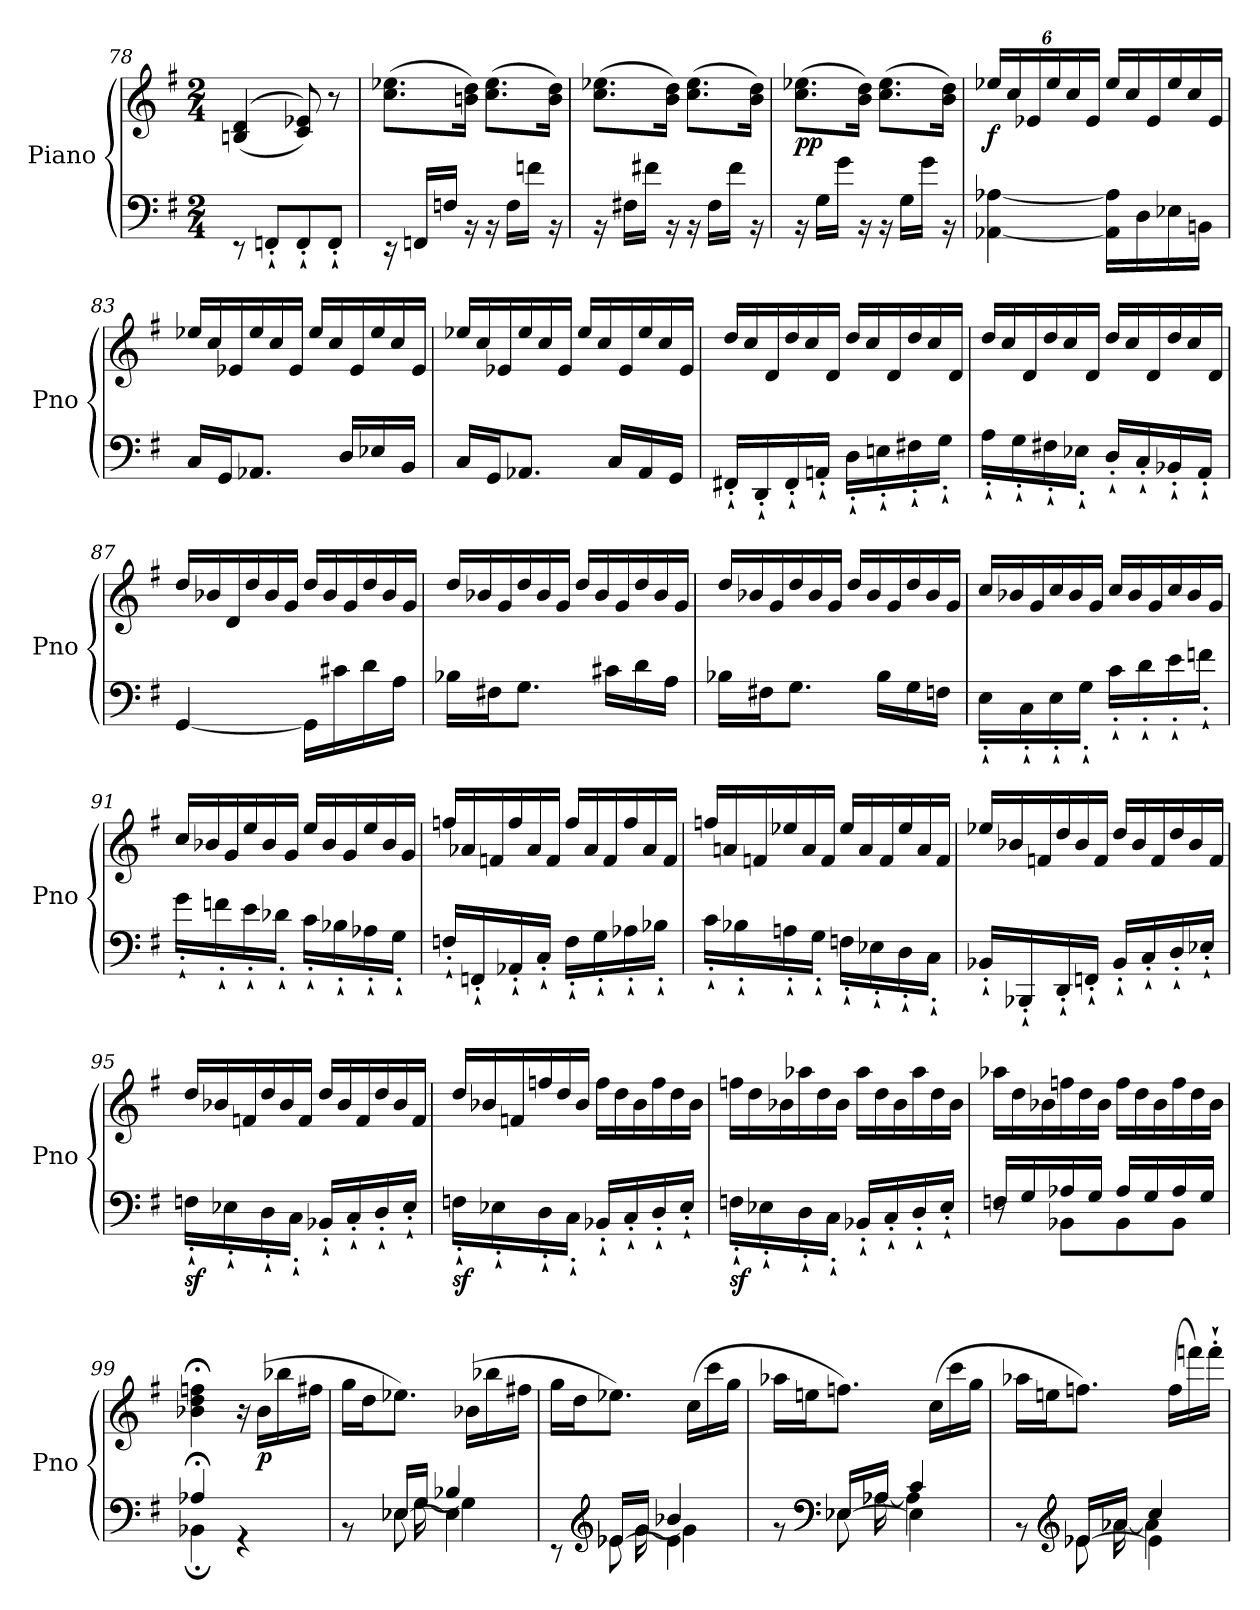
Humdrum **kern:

**kern	**kern	**dynam
*part1	*part1	*part1
*staff2	*staff1	*staff1/2
*I"Piano	*	*
*I'Pno	*	*
!!LO:LB:g=z
*clefF4	*clefG2	*
*k[f#]	*k[f#]	*
*M2/4	*M2/4	*
=78	=78	=78
*^	*	*
2ryy	8r	(>(4Bn/ 4d/	.
.	8FFn'`/L	.	.
.	8FF'`/	8c/ 8e-X/))	.
.	8FF'`/J	8r	.
!!LO:LB:g=z
=79	=79	=79	=79
2ryy	16r	(8.cc\ 8.ee-X\L	.
.	16FFn/LL	.	.
.	16Fn/JJ	.	.
.	16r	16bn\ 16dd\Jk)	.
.	16r	(8.cc\ 8.ee-\L	.
.	16F\LL	.	.
.	16fn\JJ	.	.
.	16r	16b\ 16dd\Jk)	.
=80	=80	=80	=80
!	!	!	!LO:DY:b
2ryy	16r	(8.cc\ 8.ee-X\L	other-dynamics
.	16F#X\LL	.	.
.	16f#X\JJ	.	.
.	16r	16b\ 16dd\Jk)	.
.	16r	(8.cc\ 8.ee-\L	.
.	16F#\LL	.	.
.	16f#\JJ	.	.
.	16r	16b\ 16dd\Jk)	.
=81	=81	=81	=81
!	!	!	!LO:DY:b
2ryy	16r	(8.cc\ 8.ee-X\L	pp
.	16G\LL	.	.
.	16g\JJ	.	.
.	16r	16b\ 16dd\Jk)	.
.	16r	(8.cc\ 8.ee-\L	.
.	16G\LL	.	.
.	16g\JJ	.	.
.	16r	16b\ 16dd\Jk)	.
=82	=82	=82	=82
*	*	*Xbrackettup	*
!	!	!	!LO:DY:b
2ryy	[4AA-X\ [4A-X\	24ee-X/LL	f
.	.	24cc/	.
.	.	24e-X/	.
*	*	*Xtuplet	*
.	.	24ee-/	.
.	.	24cc/	.
.	.	24e-/JJ	.
.	16AA-\] 16A-\]LL	24ee-/LL	.
.	.	24cc/	.
.	16D\	.	.
.	.	24e-/	.
.	16E-X\	24ee-/	.
.	.	24cc/	.
.	16BBn\JJ	.	.
.	.	24e-/JJ	.
!!LO:LB:g=z
=83	=83	=83	=83
2ryy	16C/LL	24ee-X/LL	.
.	.	24cc/	.
.	16GG/J	.	.
.	.	24e-X/	.
.	8.AA-X/J	24ee-/	.
.	.	24cc/	.
.	.	24e-/JJ	.
.	.	24ee-/LL	.
.	.	24cc/	.
.	16D/LL	.	.
.	.	24e-/	.
.	16E-X/	24ee-/	.
.	.	24cc/	.
.	16BB/JJ	.	.
.	.	24e-/JJ	.
=84	=84	=84	=84
2ryy	16C/LL	24ee-X/LL	.
.	.	24cc/	.
.	16GG/J	.	.
.	.	24e-X/	.
.	8.AA-X/J	24ee-/	.
.	.	24cc/	.
.	.	24e-/JJ	.
.	.	24ee-/LL	.
.	.	24cc/	.
.	16C/LL	.	.
.	.	24e-/	.
.	16AA-/	24ee-/	.
.	.	24cc/	.
.	16GG/JJ	.	.
.	.	24e-/JJ	.
=85	=85	=85	=85
2ryy	16FF#X'`/LL	24dd/LL	.
.	.	24cc/	.
.	16DD'`/	.	.
.	.	24d/	.
.	16FF#'`/	24dd/	.
.	.	24cc/	.
.	16AAn'`/JJ	.	.
.	.	24d/JJ	.
.	16D'`\LL	24dd/LL	.
.	.	24cc/	.
.	16En'`\	.	.
.	.	24d/	.
.	16F#X'`\	24dd/	.
.	.	24cc/	.
.	16G'`\JJ	.	.
.	.	24d/JJ	.
=86	=86	=86	=86
2ryy	16A'`\LL	24dd/LL	.
.	.	24cc/	.
.	16G'`\	.	.
.	.	24d/	.
.	16F#X'`\	24dd/	.
.	.	24cc/	.
.	16E-X'`\JJ	.	.
.	.	24d/JJ	.
.	16D'`/LL	24dd/LL	.
.	.	24cc/	.
.	16C'`/	.	.
.	.	24d/	.
.	16BB-X'`/	24dd/	.
.	.	24cc/	.
.	16AA'`/JJ	.	.
.	.	24d/JJ	.
!!LO:LB:g=z
=87	=87	=87	=87
2ryy	[4GG/	24dd/LL	.
.	.	24b-X/	.
.	.	24d/	.
.	.	24dd/	.
.	.	24b-/	.
.	.	24g/JJ	.
.	16GG\LL]	24dd/LL	.
.	.	24b-/	.
.	16c#X\	.	.
.	.	24g/	.
.	16d\	24dd/	.
.	.	24b-/	.
.	16A\JJ	.	.
.	.	24g/JJ	.
=88	=88	=88	=88
2ryy	16B-X\LL	24dd/LL	.
.	.	24b-X/	.
.	16F#X\J	.	.
.	.	24g/	.
.	8.G\J	24dd/	.
.	.	24b-/	.
.	.	24g/JJ	.
.	.	24dd/LL	.
.	.	24b-/	.
.	16c#X\LL	.	.
.	.	24g/	.
.	16d\	24dd/	.
.	.	24b-/	.
.	16A\JJ	.	.
.	.	24g/JJ	.
=89	=89	=89	=89
2ryy	16B-X\LL	24dd/LL	.
.	.	24b-X/	.
.	16F#X\J	.	.
.	.	24g/	.
.	8.G\J	24dd/	.
.	.	24b-/	.
.	.	24g/JJ	.
.	.	24dd/LL	.
.	.	24b-/	.
.	16B-\LL	.	.
.	.	24g/	.
.	16G\	24dd/	.
.	.	24b-/	.
.	16Fn\JJ	.	.
.	.	24g/JJ	.
!!LO:LB:g=z
=90	=90	=90	=90
2ryy	16E'`\LL	24cc/LL	.
.	.	24b-X/	.
.	16C'`\	.	.
.	.	24g/	.
.	16E'`\	24cc/	.
.	.	24b-/	.
.	16G'`\JJ	.	.
.	.	24g/JJ	.
.	16c'`\LL	24cc/LL	.
.	.	24b-/	.
.	16d'`\	.	.
.	.	24g/	.
.	16e'`\	24cc/	.
.	.	24b-/	.
.	16fn'`\JJ	.	.
.	.	24g/JJ	.
!!LO:PB:g=z
=91	=91	=91	=91
2ryy	16g'`\LL	24cc/LL	.
.	.	24b-X/	.
.	16fn'`\	.	.
.	.	24g/	.
.	16e'`\	24ee/	.
.	.	24b-/	.
.	16d-X'`\JJ	.	.
.	.	24g/JJ	.
.	16c'`\LL	24ee/LL	.
.	.	24b-/	.
.	16B-X'`\	.	.
.	.	24g/	.
.	16A-X'`\	24ee/	.
.	.	24b-/	.
.	16G'`\JJ	.	.
.	.	24g/JJ	.
=92	=92	=92	=92
2ryy	16Fn'`/LL	24ffn/LL	.
.	.	24a-X/	.
.	16FFn'`/	.	.
.	.	24fn/	.
.	16AA-X'`/	24ff/	.
.	.	24a-/	.
.	16C'`/JJ	.	.
.	.	24f/JJ	.
.	16F'`\LL	24ff/LL	.
.	.	24a-/	.
.	16G'`\	.	.
.	.	24f/	.
.	16A-X'`\	24ff/	.
.	.	24a-/	.
.	16B-X'`\JJ	.	.
.	.	24f/JJ	.
=93	=93	=93	=93
2ryy	16c'`\LL	24ffn/LL	.
.	.	24an/	.
.	16B-X'`\	.	.
.	.	24fn/	.
.	16An'`\	24ee-X/	.
.	.	24a/	.
.	16G'`\JJ	.	.
.	.	24f/JJ	.
.	16Fn'`\LL	24ee-/LL	.
.	.	24a/	.
.	16E-X'`\	.	.
.	.	24f/	.
.	16D'`\	24ee-/	.
.	.	24a/	.
.	16C'`\JJ	.	.
.	.	24f/JJ	.
!!LO:LB:g=z
=94	=94	=94	=94
2ryy	16BB-X'`/LL	24ee-X/LL	.
.	.	24b-X/	.
.	16BBB-X'`/	.	.
.	.	24fn/	.
.	16DD'`/	24dd/	.
.	.	24b-/	.
.	16FFn'`/JJ	.	.
.	.	24f/JJ	.
.	16BB-'`/LL	24dd/LL	.
.	.	24b-/	.
.	16C'`/	.	.
.	.	24f/	.
.	16D'`/	24dd/	.
.	.	24b-/	.
.	16E-X'`/JJ	.	.
.	.	24f/JJ	.
=95	=95	=95	=95
!	!	!	!LO:DY:b=2
2ryy	16Fn'`\LL	24dd/LL	sf
.	.	24b-X/	.
.	16E-X'`\	.	.
.	.	24fn/	.
.	16D'`\	24dd/	.
.	.	24b-/	.
.	16C'`\JJ	.	.
.	.	24f/JJ	.
.	16BB-X'`/LL	24dd/LL	.
.	.	24b-/	.
.	16C'`/	.	.
.	.	24f/	.
.	16D'`/	24dd/	.
.	.	24b-/	.
.	16E-'`/JJ	.	.
.	.	24f/JJ	.
=96	=96	=96	=96
!	!	!	!LO:DY:b=2
2ryy	16Fn'`\LL	24dd/LL	sf
.	.	24b-X/	.
.	16E-X'`\	.	.
.	.	24fn/	.
.	16D'`\	24ffn/	.
.	.	24dd/	.
.	16C'`\JJ	.	.
.	.	24b-/JJ	.
.	16BB-X'`/LL	24ff\LL	.
.	.	24dd\	.
.	16C'`/	.	.
.	.	24b-\	.
.	16D'`/	24ff\	.
.	.	24dd\	.
.	16E-'`/JJ	.	.
.	.	24b-\JJ	.
!!LO:LB:g=z
=97	=97	=97	=97
!	!	!	!LO:DY:b=2
2ryy	16Fn'`\LL	24ffn\LL	sf
.	.	24dd\	.
.	16E-X'`\	.	.
.	.	24b-X\	.
.	16D'`\	24aa-X\	.
.	.	24dd\	.
.	16C'`\JJ	.	.
.	.	24b-\JJ	.
.	16BB-X'`/LL	24aa-\LL	.
.	.	24dd\	.
.	16C'`/	.	.
.	.	24b-\	.
.	16D'`/	24aa-\	.
.	.	24dd\	.
.	16E-'`/JJ	.	.
.	.	24b-\JJ	.
=98	=98	=98	=98
*	*^	*	*
2ryy	16Fn/LL	8r	24aa-X\LL	.
.	.	.	24dd\	.
.	16G/	.	.	.
.	.	.	24b-X\	.
.	16A-X/	8BB-X\L	24ffn\	.
.	.	.	24dd\	.
.	16G/JJ	.	.	.
.	.	.	24b-\JJ	.
.	16A-/LL	8BB-\	24ff\LL	.
.	.	.	24dd\	.
.	16G/	.	.	.
.	.	.	24b-\	.
.	16A-/	8BB-\J	24ff\	.
.	.	.	24dd\	.
.	16G/JJ	.	.	.
.	.	.	24b-\JJ	.
=99	=99	=99	=99	=99
2ryy	4A-X;</	4BB-X;\	4b-X\;< 4dd\;< 4ffn\;<	.
.	4r	4ryy	16r	.
!	!	!	!	!LO:DY:b
.	.	.	(16b-\LL	p
.	.	.	16bb-X\	.
.	.	.	16ff#X\JJ	.
=100	=100	=100	=100	=100
*	*	*^	*	*
2ryy	8r	8ryy	8.ryy	16gg\LL	.
.	.	.	.	16dd\J	.
.	16E-X/LL	[8E-\	.	8.ee-X\J)	.
.	16G/JJ	.	[16G\	.	.
.	4B-X/	4E-\]	4G\]	.	.
.	.	.	.	(16b-X\LL	.
.	.	.	.	16bb-X\	.
.	.	.	.	16ff#X\JJ	.
!!LO:LB:g=z
=101	=101	=101	=101	=101	=101
2ryy	8r	8ryy	8.ryy	16gg\LL	.
.	.	.	.	16dd\J	.
*clefG2	*	*	*	*	*
.	16e-X/LL	[8e-\	.	8.ee-X\J)	.
.	16g/JJ	.	[16g\	.	.
.	4b-X/	4e-\]	4g\]	.	.
.	.	.	.	(16cc\LL	.
.	.	.	.	16ccc\	.
.	.	.	.	16gg\JJ	.
=102	=102	=102	=102	=102	=102
2ryy	8r	8ryy	8.ryy	16aa-X\LL	.
.	.	.	.	16een\J	.
*clefF4	*	*	*	*	*
.	16E-X/LL	[8E-\	.	8.ffn\J)	.
.	16A-X/JJ	.	[16A-\	.	.
.	4c/	4E-\]	4A-\]	.	.
.	.	.	.	(16cc\LL	.
.	.	.	.	16ccc\	.
.	.	.	.	16gg\JJ	.
=103	=103	=103	=103	=103	=103
2ryy	8r	8ryy	8.ryy	16aa-X\LL	.
.	.	.	.	16een\J	.
*clefG2	*	*	*	*	*
.	16e-X/LL	[8e-\	.	8.ffn\J)	.
.	16a-X/JJ	.	[16a-\	.	.
.	4cc/	4e-\]	4a-\]	.	.
.	.	.	.	(16ff\LL	.
.	.	.	.	16fffn\)	.
.	.	.	.	16fff'`\JJ	.
*v	*v	*v	*v	*	*
=	=	=
*-	*-	*-
